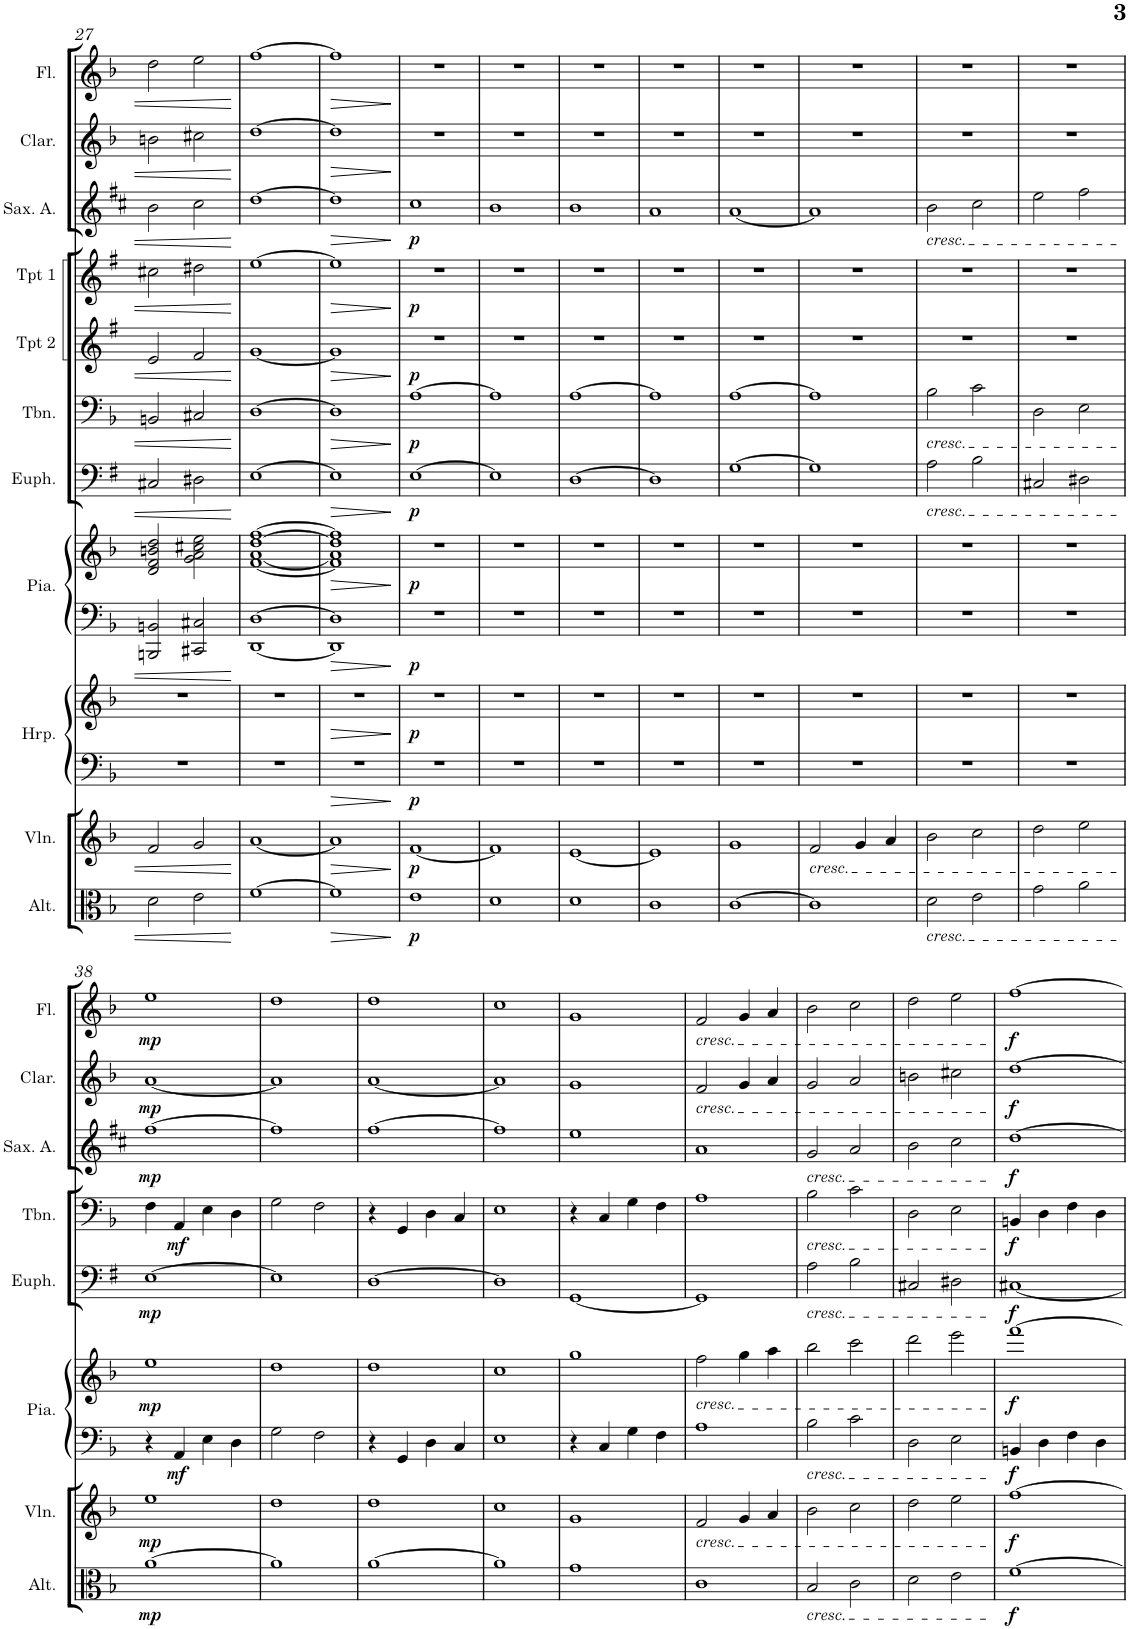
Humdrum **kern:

**kern	**dynam	**kern	**dynam	**kern	**dynam	**kern	**kern	**dynam	**kern	**dynam	**kern	**dynam	**kern	**dynam	**kern	**dynam	**kern	**dynam	**kern	**dynam	**kern	**dynam
*part11	*part11	*part10	*part10	*part9	*part9	*part8	*part8	*part8	*part7	*part7	*part6	*part6	*part5	*part5	*part4	*part4	*part3	*part3	*part2	*part2	*part1	*part1
*staff12	*staff12	*staff11	*staff11	*staff10	*staff10	*staff9	*staff8	*staff8/9	*staff7	*staff7	*staff6	*staff6	*staff5	*staff5	*staff4	*staff4	*staff3	*staff3	*staff2	*staff2	*staff1	*staff1
*I"Alto	*	*I"Violon	*	*I"Harpe	*	*I"Piano	*	*	*I"Euphonium	*	*I"Trombone	*	*I"Trompette en Sib 2	*	*I"Trompette en Sib 1	*	*I"Saxophone alto	*	*I"Clarinette en Ut	*	*I"Flûte	*
*I'Alt.	*	*I'Vln.	*	*I'Hrp.	*	*I'Pia.	*	*	*I'Euph.	*	*I'Tbn.	*	*I'Tpt 2	*	*I'Tpt 1	*	*I'Sax. A.	*	*I'Clar.	*	*I'Fl.	*
!!LO:PB:g=z
*clefC3	*	*clefG2	*	*clefF4	*	*clefF4	*clefG2	*	*clefF4	*	*clefF4	*	*clefG2	*	*clefG2	*	*clefG2	*	*clefG2	*	*clefG2	*
*	*	*	*	*	*	*	*	*	*Trd1c2	*	*	*	*Trd1c2	*	*Trd1c2	*	*Trd5c9	*	*Trd1c2	*	*	*
*k[b-]	*	*k[b-]	*	*k[b-]	*	*k[b-]	*k[b-]	*	*k[f#]	*	*k[b-]	*	*k[f#]	*	*k[f#]	*	*k[f#c#]	*	*k[b-]	*	*k[b-]	*
*M4/4	*	*M4/4	*	*M4/4	*	*M4/4	*M4/4	*	*M4/4	*	*M4/4	*	*M4/4	*	*M4/4	*	*M4/4	*	*M4/4	*	*M4/4	*
=27	=27	=27	=27	=27	=27	=27	=27	=27	=27	=27	=27	=27	=27	=27	=27	=27	=27	=27	=27	=27	=27	=27
2d\	.	2f/	.	1r	.	2BBBn/ 2BBn/	2d/ 2f/ 2bn/ 2dd/	.	2C#X/	.	2BBn/	.	2e/	.	2cc#X\	.	2b\	.	2bn\	.	2dd\	.
2e\	.	2g/	.	.	.	2CC#X/ 2C#X/	2g\ 2a\ 2cc#X\ 2ee\	.	2D#X\	.	2C#X/	.	2f#/	.	2dd#X\	.	2cc#\	.	2cc#X\	.	2ee\	.
=28	=28	=28	=28	=28	=28	=28	=28	=28	=28	=28	=28	=28	=28	=28	=28	=28	=28	=28	=28	=28	=28	=28
[1f	.	[1a	.	1r	.	[1DD [1D	[1f [1a [1dd [1ff	.	[1E	.	[1D	.	[1g	.	[1ee	.	[1dd	.	[1dd	.	[1ff	.
=29	=29	=29	=29	=29	=29	=29	=29	=29	=29	=29	=29	=29	=29	=29	=29	=29	=29	=29	=29	=29	=29	=29
!	!LO:HP:b	!	!LO:HP:b	!	!	!	!	!LO:HP:b	!	!LO:HP:b	!	!LO:HP:b	!	!LO:HP:b	!	!LO:HP:b	!	!LO:HP:b	!	!LO:HP:b	!	!LO:HP:b
1f]	>	1a]	>	1r	.	1DD] 1D]	1f] 1a] 1dd] 1ff]	>	1E]	>	1D]	>	1g]	>	1ee]	>	1dd]	>	1dd]	>	1ff]	>
.	]	.	]	.	.	.	.	]	.	]	.	]	.	]	.	]	.	]	.	]	.	]
=30	=30	=30	=30	=30	=30	=30	=30	=30	=30	=30	=30	=30	=30	=30	=30	=30	=30	=30	=30	=30	=30	=30
!	!LO:DY:b	!	!LO:DY:b	!	!LO:DY:b	!	!	!LO:DY:b=2	!	!	!	!	!	!	!	!	!	!	!	!	!	!
!	!	!	!	!	!	!	!	!LO:DY:n=1:b	!	!LO:DY:b	!	!LO:DY:b	!	!LO:DY:b	!	!LO:DY:b	!	!LO:DY:b	!	!	!	!
1e	p	[1f	p	1r	p	1r	1r	p p	[1E	p	[1A	p	1r	p	1r	p	1cc#	p	1r	.	1r	.
=31	=31	=31	=31	=31	=31	=31	=31	=31	=31	=31	=31	=31	=31	=31	=31	=31	=31	=31	=31	=31	=31	=31
1d	.	1f]	.	1r	.	1r	1r	.	1E]	.	1A]	.	1r	.	1r	.	1b	.	1r	.	1r	.
=32	=32	=32	=32	=32	=32	=32	=32	=32	=32	=32	=32	=32	=32	=32	=32	=32	=32	=32	=32	=32	=32	=32
1d	.	[1e	.	1r	.	1r	1r	.	[1D	.	[1A	.	1r	.	1r	.	1b	.	1r	.	1r	.
=33	=33	=33	=33	=33	=33	=33	=33	=33	=33	=33	=33	=33	=33	=33	=33	=33	=33	=33	=33	=33	=33	=33
1c	.	1e]	.	1r	.	1r	1r	.	1D]	.	1A]	.	1r	.	1r	.	1a	.	1r	.	1r	.
=34	=34	=34	=34	=34	=34	=34	=34	=34	=34	=34	=34	=34	=34	=34	=34	=34	=34	=34	=34	=34	=34	=34
[1c	.	1g	.	1r	.	1r	1r	.	[1G	.	[1A	.	1r	.	1r	.	[1a	.	1r	.	1r	.
=35	=35	=35	=35	=35	=35	=35	=35	=35	=35	=35	=35	=35	=35	=35	=35	=35	=35	=35	=35	=35	=35	=35
!	!	!LO:TX:b:i:t=cresc.	!	!	!	!	!	!	!	!	!	!	!	!	!	!	!	!	!	!	!	!
1c]	.	2f/	.	1r	.	1r	1r	.	1G]	.	1A]	.	1r	.	1r	.	1a]	.	1r	.	1r	.
.	.	4g/	.	.	.	.	.	.	.	.	.	.	.	.	.	.	.	.	.	.	.	.
.	.	4a/	.	.	.	.	.	.	.	.	.	.	.	.	.	.	.	.	.	.	.	.
=36	=36	=36	=36	=36	=36	=36	=36	=36	=36	=36	=36	=36	=36	=36	=36	=36	=36	=36	=36	=36	=36	=36
!	!	!	!	!	!	!	!	!	!	!	!	!	!	!	!	!	!LO:TX:b:i:t=cresc.	!	!	!	!	!
!	!	!	!	!	!	!	!	!	!	!	!LO:TX:b:i:t=cresc.	!	!	!	!	!	!	!	!	!	!	!
!	!	!	!	!	!	!	!	!	!LO:TX:b:i:t=cresc.	!	!	!	!	!	!	!	!	!	!	!	!	!
!LO:TX:b:i:t=cresc.	!	!	!	!	!	!	!	!	!	!	!	!	!	!	!	!	!	!	!	!	!	!
2d\	.	2b-\	.	1r	.	1r	1r	.	2A\	.	2B-\	.	1r	.	1r	.	2b\	.	1r	.	1r	.
2e\	.	2cc\	.	.	.	.	.	.	2B\	.	2c\	.	.	.	.	.	2cc#\	.	.	.	.	.
=37	=37	=37	=37	=37	=37	=37	=37	=37	=37	=37	=37	=37	=37	=37	=37	=37	=37	=37	=37	=37	=37	=37
2g\	.	2dd\	.	1r	.	1r	1r	.	2C#X/	.	2D\	.	1r	.	1r	.	2ee\	.	1r	.	1r	.
2a\	.	2ee\	.	.	.	.	.	.	2D#X\	.	2E\	.	.	.	.	.	2ff#\	.	.	.	.	.
!!LO:LB:g=z
=38	=38	=38	=38	=38	=38	=38	=38	=38	=38	=38	=38	=38	=38	=38	=38	=38	=38	=38	=38	=38	=38	=38
!	!LO:DY:b	!	!LO:DY:b	!	!	!	!	!LO:DY:b	!	!LO:DY:b	!	!	!	!	!	!	!	!LO:DY:b	!	!LO:DY:b	!	!LO:DY:b
[1a	mp	1ee	mp	1r	.	4r	1ee	mp	[1E	mp	4F\	.	1r	.	1r	.	[1ff#	mp	[1a	mp	1ee	mp
!	!	!	!	!	!	!	!	!LO:DY:b=2	!	!	!	!LO:DY:b	!	!	!	!	!	!	!	!	!	!
.	.	.	.	.	.	4AA/	.	mf	.	.	4AA/	mf	.	.	.	.	.	.	.	.	.	.
.	.	.	.	.	.	4E\	.	.	.	.	4E\	.	.	.	.	.	.	.	.	.	.	.
.	.	.	.	.	.	4D\	.	.	.	.	4D\	.	.	.	.	.	.	.	.	.	.	.
=39	=39	=39	=39	=39	=39	=39	=39	=39	=39	=39	=39	=39	=39	=39	=39	=39	=39	=39	=39	=39	=39	=39
1a]	.	1dd	.	1r	.	2G\	1dd	.	1E]	.	2G\	.	1r	.	1r	.	1ff#]	.	1a]	.	1dd	.
.	.	.	.	.	.	2F\	.	.	.	.	2F\	.	.	.	.	.	.	.	.	.	.	.
=40	=40	=40	=40	=40	=40	=40	=40	=40	=40	=40	=40	=40	=40	=40	=40	=40	=40	=40	=40	=40	=40	=40
[1a	.	1dd	.	1r	.	4r	1dd	.	[1D	.	4r	.	1r	.	1r	.	[1ff#	.	[1a	.	1dd	.
.	.	.	.	.	.	4GG/	.	.	.	.	4GG/	.	.	.	.	.	.	.	.	.	.	.
.	.	.	.	.	.	4D\	.	.	.	.	4D\	.	.	.	.	.	.	.	.	.	.	.
.	.	.	.	.	.	4C/	.	.	.	.	4C/	.	.	.	.	.	.	.	.	.	.	.
=41	=41	=41	=41	=41	=41	=41	=41	=41	=41	=41	=41	=41	=41	=41	=41	=41	=41	=41	=41	=41	=41	=41
1a]	.	1cc	.	1r	.	1E	1cc	.	1D]	.	1E	.	1r	.	1r	.	1ff#]	.	1a]	.	1cc	.
=42	=42	=42	=42	=42	=42	=42	=42	=42	=42	=42	=42	=42	=42	=42	=42	=42	=42	=42	=42	=42	=42	=42
1g	.	1g	.	1r	.	4r	1gg	.	[1GG	.	4r	.	1r	.	1r	.	1ee	.	1g	.	1g	.
.	.	.	.	.	.	4C/	.	.	.	.	4C/	.	.	.	.	.	.	.	.	.	.	.
.	.	.	.	.	.	4G\	.	.	.	.	4G\	.	.	.	.	.	.	.	.	.	.	.
.	.	.	.	.	.	4F\	.	.	.	.	4F\	.	.	.	.	.	.	.	.	.	.	.
=43	=43	=43	=43	=43	=43	=43	=43	=43	=43	=43	=43	=43	=43	=43	=43	=43	=43	=43	=43	=43	=43	=43
!	!	!	!	!	!	!	!	!	!	!	!	!	!	!	!	!	!	!	!	!	!LO:TX:b:i:t=cresc.	!
!	!	!	!	!	!	!	!	!	!	!	!	!	!	!	!	!	!	!	!LO:TX:b:i:t=cresc.	!	!	!
!	!	!	!	!	!	!	!LO:TX:b:i:t=cresc.	!	!	!	!	!	!	!	!	!	!	!	!	!	!	!
!	!	!LO:TX:b:i:t=cresc.	!	!	!	!	!	!	!	!	!	!	!	!	!	!	!	!	!	!	!	!
1c	.	2f/	.	1r	.	1A	2ff\	.	1GG]	.	1A	.	1r	.	1r	.	1a	.	2f/	.	2f/	.
.	.	4g/	.	.	.	.	4gg\	.	.	.	.	.	.	.	.	.	.	.	4g/	.	4g/	.
.	.	4a/	.	.	.	.	4aa\	.	.	.	.	.	.	.	.	.	.	.	4a/	.	4a/	.
=44	=44	=44	=44	=44	=44	=44	=44	=44	=44	=44	=44	=44	=44	=44	=44	=44	=44	=44	=44	=44	=44	=44
!	!	!	!	!	!	!	!	!	!	!	!	!	!	!	!	!	!LO:TX:b:i:t=cresc.	!	!	!	!	!
!	!	!	!	!	!	!	!	!	!	!	!LO:TX:b:i:t=cresc.	!	!	!	!	!	!	!	!	!	!	!
!	!	!	!	!	!	!	!	!	!LO:TX:b:i:t=cresc.	!	!	!	!	!	!	!	!	!	!	!	!	!
!	!	!	!	!	!	!LO:TX:b:i:t=cresc.	!	!	!	!	!	!	!	!	!	!	!	!	!	!	!	!
!LO:TX:b:i:t=cresc.	!	!	!	!	!	!	!	!	!	!	!	!	!	!	!	!	!	!	!	!	!	!
2B-/	.	2b-\	.	1r	.	2B-\	2bb-\	.	2A\	.	2B-\	.	1r	.	1r	.	2g/	.	2g/	.	2b-\	.
2c\	.	2cc\	.	.	.	2c\	2ccc\	.	2B\	.	2c\	.	.	.	.	.	2a/	.	2a/	.	2cc\	.
=45	=45	=45	=45	=45	=45	=45	=45	=45	=45	=45	=45	=45	=45	=45	=45	=45	=45	=45	=45	=45	=45	=45
2d\	.	2dd\	.	1r	.	2D\	2ddd\	.	2C#X/	.	2D\	.	1r	.	1r	.	2b\	.	2bn\	.	2dd\	.
2e\	.	2ee\	.	.	.	2E\	2eee\	.	2D#X\	.	2E\	.	.	.	.	.	2cc#\	.	2cc#X\	.	2ee\	.
=46	=46	=46	=46	=46	=46	=46	=46	=46	=46	=46	=46	=46	=46	=46	=46	=46	=46	=46	=46	=46	=46	=46
!	!LO:DY:b	!	!LO:DY:b	!	!	!	!	!LO:DY:b=2	!	!	!	!	!	!	!	!	!	!	!	!	!	!
!	!	!	!	!	!	!	!	!LO:DY:n=1:b	!	!LO:DY:b	!	!LO:DY:b	!	!	!	!	!	!LO:DY:b	!	!LO:DY:b	!	!LO:DY:b
[1f	f	[1ff	f	1r	.	4BBn/	[1fff	f f	[1C#X	f	4BBn/	f	1r	.	1r	.	[1dd	f	[1dd	f	[1ff	f
.	.	.	.	.	.	4D\	.	.	.	.	4D\	.	.	.	.	.	.	.	.	.	.	.
.	.	.	.	.	.	4F\	.	.	.	.	4F\	.	.	.	.	.	.	.	.	.	.	.
.	.	.	.	.	.	4D\	.	.	.	.	4D\	.	.	.	.	.	.	.	.	.	.	.
=	=	=	=	=	=	=	=	=	=	=	=	=	=	=	=	=	=	=	=	=	=	=
*-	*-	*-	*-	*-	*-	*-	*-	*-	*-	*-	*-	*-	*-	*-	*-	*-	*-	*-	*-	*-	*-	*-
